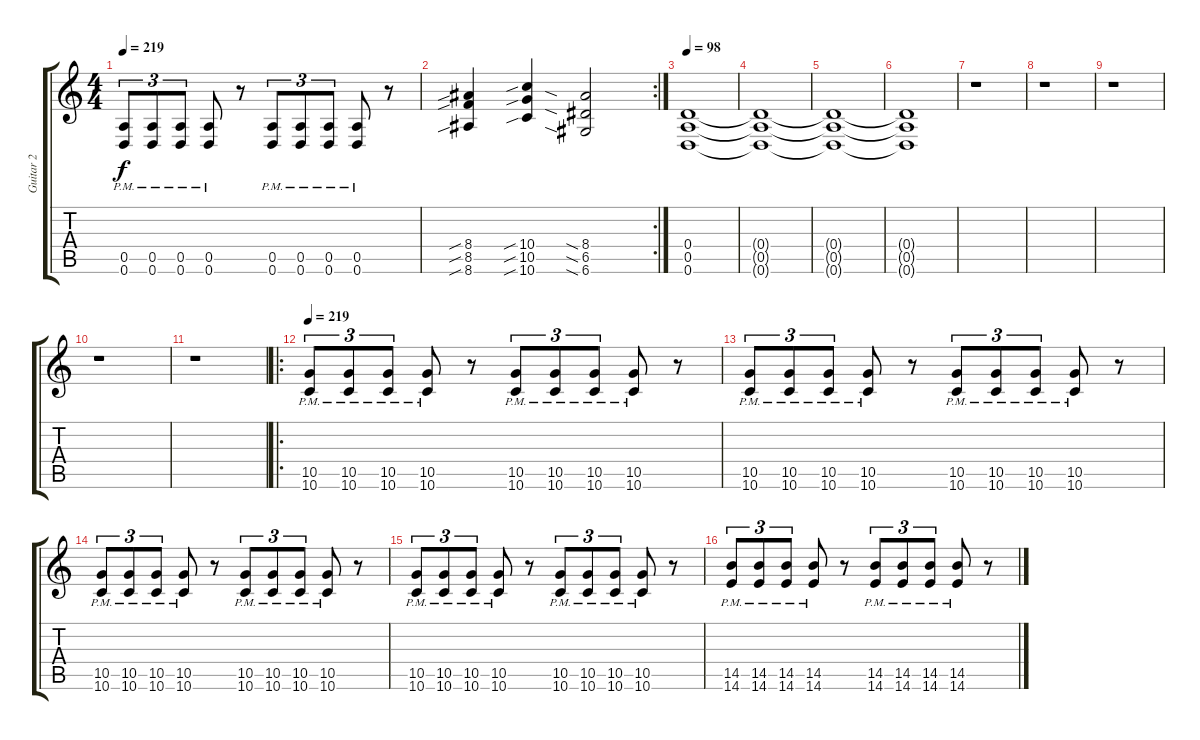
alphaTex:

\track ("Guitar 2" "Guitar 2") {instrument overdrivenguitar}
\staff {score tabs}
\tuning (E4 B3 G3 D3 A2 D2) {hide}
\ts (4 4)
\tempo 219
\clef g2
\ks c
(0.5{pm} 0.6{pm}).8{tu (3 2) dy f} (0.5{pm} 0.6{pm}).8{tu (3 2)} (0.5{pm} 0.6{pm}).8{tu (3 2)} (0.5{pm} 0.6{pm}).8 r.8 (0.5{pm} 0.6{pm}).8{tu (3 2)} (0.5{pm} 0.6{pm}).8{tu (3 2)} (0.5{pm} 0.6{pm}).8{tu (3 2)} (0.5{pm} 0.6{pm}).8 r.8 |
\rc 2
(8.4{sib} 8.5{sib} 8.6{sib}).4 (10.4{sib} 10.5{sib} 10.6{sib}).4 (8.4{sia} 6.5{sia} 6.6{sia}).2 |
\tempo 98
(0.4 0.5 0.6).1 |
(0.4{t} 0.5{t} 0.6{t}).1 |
(0.4{t} 0.5{t} 0.6{t}).1 |
(0.4{t} 0.5{t} 0.6{t}).1 |
r.1 |
r.1 |
r.1 |
r.1 |
r.1 |
\ro
\tempo 219
(10.5{pm} 10.6{pm}).8{tu (3 2)} (10.5{pm} 10.6{pm}).8{tu (3 2)} (10.5{pm} 10.6{pm}).8{tu (3 2)} (10.5{pm} 10.6{pm}).8 r.8 (10.5{pm} 10.6{pm}).8{tu (3 2)} (10.5{pm} 10.6{pm}).8{tu (3 2)} (10.5{pm} 10.6{pm}).8{tu (3 2)} (10.5{pm} 10.6{pm}).8 r.8 |
(10.5{pm} 10.6{pm}).8{tu (3 2)} (10.5{pm} 10.6{pm}).8{tu (3 2)} (10.5{pm} 10.6{pm}).8{tu (3 2)} (10.5{pm} 10.6{pm}).8 r.8 (10.5{pm} 10.6{pm}).8{tu (3 2)} (10.5{pm} 10.6{pm}).8{tu (3 2)} (10.5{pm} 10.6{pm}).8{tu (3 2)} (10.5{pm} 10.6{pm}).8 r.8 |
(10.5{pm} 10.6{pm}).8{tu (3 2)} (10.5{pm} 10.6{pm}).8{tu (3 2)} (10.5{pm} 10.6{pm}).8{tu (3 2)} (10.5{pm} 10.6{pm}).8 r.8 (10.5{pm} 10.6{pm}).8{tu (3 2)} (10.5{pm} 10.6{pm}).8{tu (3 2)} (10.5{pm} 10.6{pm}).8{tu (3 2)} (10.5{pm} 10.6{pm}).8 r.8 |
(10.5{pm} 10.6{pm}).8{tu (3 2)} (10.5{pm} 10.6{pm}).8{tu (3 2)} (10.5{pm} 10.6{pm}).8{tu (3 2)} (10.5{pm} 10.6{pm}).8 r.8 (10.5{pm} 10.6{pm}).8{tu (3 2)} (10.5{pm} 10.6{pm}).8{tu (3 2)} (10.5{pm} 10.6{pm}).8{tu (3 2)} (10.5{pm} 10.6{pm}).8 r.8 |
(14.5{pm} 14.6{pm}).8{tu (3 2)} (14.5{pm} 14.6{pm}).8{tu (3 2)} (14.5{pm} 14.6{pm}).8{tu (3 2)} (14.5{pm} 14.6{pm}).8 r.8 (14.5{pm} 14.6{pm}).8{tu (3 2)} (14.5{pm} 14.6{pm}).8{tu (3 2)} (14.5{pm} 14.6{pm}).8{tu (3 2)} (14.5{pm} 14.6{pm}).8 r.8
